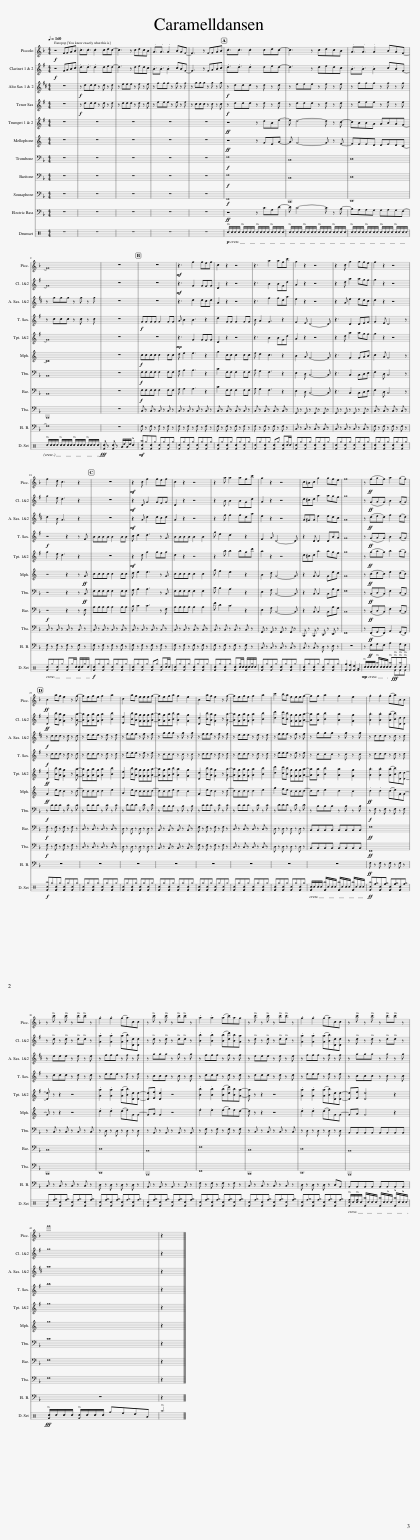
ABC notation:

X:1
%%score 1 2 3 4 5 6 7 8 9 10 ( 11 12 )
L:1/8
Q:1/4=160
M:4/4
I:linebreak $
K:F
V:1 treble transpose=12
V:2 treble transpose=-2
V:3 treble transpose=-9
V:4 treble transpose=-14
V:5 treble transpose=-2
V:6 treble transpose=-7
V:7 bass
V:8 bass
V:9 bass
V:10 bass transpose=-12
V:11 perc
K:none
V:12 perc
K:none
V:1
!f! z4 FGAB | .c3/2.c3/2 .c2 cdc- | c3 z cdcB | .A3/2.A3/2 .A2 BAF- | F3 z FGAB | %5
 .c3/2.c3/2 .c2 cdc- | c3 z cdcB | .A3/2.A3/2 .A2 BAF- |$ F8 | z8 | %10
 z8 |!mf! z3 f2 fef | c2 z2 z4 | z3 a2 afc' | g2 z2 z4 | %15
 z2 c g2 gfe | f2 z2 z4 |$ f2 d c3 z2 | z8 |!mf! z2 c f2 fef | %20
 c2 z2 z4 | z2 a a2 afc' | g2 z2 z4 | c=Bc g2 gfe | f8 | %25
 z!ff! (fgf) a2 (gf) |$!ff! c2 ag f2 z g- | gfgf g2 a2 | d2 ag fffg- | gfga g2 f2 | %30
 c2 ag f2 z g- | gfgf g2 a2 | c'2 ba fffg- | gg a2 g2 f2 | .g2 .g2 (ga)cc |$ %35
 z !>!c' z !>!c' z !>!c'!>!c' z | .g2 .g2 (ga)cc | z !>!c' z !>!c' z !>!c'!>!c' z | .a2 .a2 (ac')ag | z !>!c' z !>!c' z !>!c'!>!c' z | %40
 .g2 .g2 (ga)cc | z !>!c' z !>!c' z !>!c'!>!c' z |$ f'8 | z2 |] %44
V:2
[K:G]!f! z4 GABc | .d3/2.d3/2 .d2 ded- | d3 z dedc | .B3/2.B3/2 .B2 cBG- | G3 z GABc | %5
 .d3/2.d3/2 .d2 ded- | d3 z dedc | .B3/2.B3/2 .B2 cBG- |$ G8 | z8 | %10
 z8 |!mf! z3 G2 GFG | D2 z2 z4 | z3 B2 BGd | A2 z2 z4 | %15
 z2 d a2 agf | g2 z2 z4 |$ g2 e d3 z2 | z8 |!mf! z2 D G2 GFG | %20
 D2 z2 z4 | z2 B B2 BGd | A2 z2 z4 | d^cd a2 agf | g8 | %25
 z!ff! (GAG) B2 (AG) |$!ff! [Dd]2 [Bb][Aa] [Gg]2 z [Aa]- | [Aa][Gg][Aa][Gg] [Aa]2 [Bb]2 | [Ee]2 [Bb][Aa] [Gg][Gg][Gg][Aa]- | [Aa][Gg][Aa][Bb] [Aa]2 [Gg]2 | %30
 [Dd]2 [Bb][Aa] [Gg]2 z [Aa]- | [Aa][Gg][Aa][Gg] [Aa]2 [Bb]2 | [dd']2 [cc'][Bb] [Gg][Gg][Gg][Aa]- | [Aa][Aa] [Bb]2 [Aa]2 [Gg]2 | .[Aa]2 .[Aa]2 ([Aa][Bb])[Dd][Dd] |$ %35
 z !>!d z !>!d z !>!d!>!d z | .[Aa]2 .[Aa]2 ([Aa][Bb])[Dd][Dd] | z !>!d z !>!d z !>!d!>!d z | .[Bb]2 .[Bb]2 ([Bb][dd'])[Bb][Aa] | z !>!d z !>!d z !>!d!>!d z | %40
 .[Aa]2 .[Aa]2 ([Aa][Bb])[Dd][Dd] | z !>!d z !>!d z !>!d!>!d z |$ g8 | z2 |] %44
V:3
[K:D] z8 |!f! z ddd z d z d | z eee z e z e | z fff z f z f | z ggg z g z g | %5
!f! z ddd z d z d | z eee z e z e | z fff z f z f |$ z ggg z g z g | z8 | %10
 z8 | z3 d2 dcd | A2 z2 z4 | z3 f2 fda | e2 z2 z4 | %15
 z2 A e2 edc | d2 z2 z4 |$ d2 B A3 z2 | z8 |!mf! z2 A d2 dcd | %20
 A2 z2 z4 | z2 f f2 fda | e2 z2 z4 | A^GA e2 edc | A8 | %25
 z!ff! (ded) f2 (ed) |$!f! z ddd z d z d | z eee z e z e | z fff z f z f | z ggg z g z g | %30
 z fff z f z f | z eee z e z e | z fff z f z f | z ggg z g z g | z ddd z d z d |$ %35
 z eee z e z e | z fff z f z f | z ggg z g z g | z fff z f z f | z eee z e z e | %40
 z fff z f z f | z ggg z g z g |$ a8 | z2 |] %44
V:4
[K:G] z8 |!f! z ddd z d z d | z ddd z d z d | z eee z e z e | z ccc z c z c | %5
!f! z ddd z d z d | z ddd z d z d | z eee z e z e |$ z ccc z c z c | z8 | %10
!f! GGGG G2 GG | A B2 B3 z2 | d2 GG G2 GG | B A2 G3 z2 | F2 E D4- D | %15
 z3 D2 DEF | G2 E D4 z |$!f! z4 z2 z F | BBBB B2 BB | c d2 d3 z G | %20
 BBBB B2 B2 | g e2 d3 z2 | F2 A D4- D | z2 D D2 DBA | G8 | %25
 z!ff! (GAG) B2 (AG) |$!f! z ddd z d z d | z ddd z d z d | z eee z e z e | z ccc z c z c | %30
 z ddd z d z d | z ddd z d z d | z eee z e z e | z ccc z c z c | z ddd z d z d |$ %35
 z ddd z d z d | z eee z e z e | z ccc z c z c | z ddd z d z d | z ddd z d z d | %40
 z eee z e z e | z ccc z c z c |$ b8 | z2 |] %44
V:5
[K:G] z8 | z8 | z8 | z8 | z8 | %5
!ff! z4 z dBe- | e d4- d z c- | cBBA ABAG- |$ G8 | z8 | %10
 z8 |!mp! z3 G2 GFG | D2 z2 z4 | z3 B2 BGd | A2 z2 z4 | %15
 z2 d a2 agf | g2 z2 z4 |$ g2 e d3 z2 | z8 |!mf! z2 d g2 gfg | %20
 d2 z2 z4 | z2 b b2 bgd' | a2 z2 z4 | d^cd a2 agf | g8 | %25
 z!ff! (gag) b2 (ag) |$!ff! [Dd]2 [Bb][Aa] [Gg]2 z [Aa]- | [Aa][Gg][Aa][Gg] [Aa]2 [Bb]2 | [Ee]2 [Bb][Aa] [Gg][Gg][Gg][Aa]- | [Aa][Gg][Aa][Bb] [Aa]2 [Gg]2 | %30
 [Dd]2 [Bb][Aa] [Gg]2 z [Aa]- | [Aa][Gg][Aa][Gg] [Aa]2 [Bb]2 | [dd']2 [cc'][Bb] [Gg][Gg][Gg][Aa]- | [Aa][Aa] [Bb]2 [Aa]2 [Gg]2 | .[Aa]2 .[Aa]2 ([Aa][Bb])[Dd][Dd]- |$ %35
 [Dd] z z2 z4 | .[Aa]2 .[Aa]2 ([Aa][Bb])[Dd][Dd]- | [Dd][Ee] [Dd]2 z4 | .[Bb]2 .[Bb]2 ([Bb][dd'])[Bb][Aa]- | [Aa] z z2 z4 | %40
 .[Aa]2 .[Aa]2 ([Aa][Bb])[Dd][Dd]- | [Dd][Ee] [Dd]4 z2 |$ g8 | z2 |] %44
V:6
[K:C] z8 | z8 | z8 | z8 | z8 | %5
!ff! z4 z GEA- | A G4- G z F- | FEED DEDC- |$ C8 | z8 | %10
!f! cccc c2 cc | d e2 e3 z2 | g2 cc c2 cc | e d2 c3 z2 | B2 A G4- G | %15
 z3 G2 GAB | c2 A G4 z |$ z4 z2 z!ff! G | cccc c2 cc | d e2 e3 z G | %20
 cccc c2 c2 | g f2 e3 z2 | B2 d G4- G | z2 G G2 Ged | G8 | %25
 z!ff! (cdc) e2 (dc) |$!ff! G2 ed c2 z d- | dcdc d2 e2 | A2 ed cccd- | dcde d2 c2 | %30
 G2 ed c2 z d- | dcdc d2 e2 | g2 fe cccd- | dd e2 d2 c2 |!ff! .d2 .d2 (de)GG- |$ %35
 G z z2 z4 | .d2 .d2 (de)GG- | GA G2 z4 | .e2 .e2 (eg)ed- | d z z2 z4 | %40
 .d2 .d2 (de)GG- | GA G4 z2 |$ g8 | z2 |] %44
V:7
 z8 | z8 | z8 | z8 | z8 | %5
!f! F,8 | C,8 | D,8 |$ B,,8 | z8 | %10
!f! F,F,F,F, F,2 F,F, | G, A,2 A,3 z2 | C2 F,F, F,2 F,F, | A, G,2 F,3 z2 | E,2 D, C,4- C, | %15
 z3 C,2 C,D,E, | F,2 D, C,4 z |$ z4 z2 z!ff! C, | F,F,F,F, F,2 F,F, | G, A,2 A,3 z C, | %20
 F,F,F,F, F,2 F,2 | C B,2 A,3 z2 | E,2 G, C,4- C, | z2 C, C,2 C,A,G, | F,8 | %25
 z!ff! (C,D,C,) F,2 (D,C,) |$!f! z CCC z C z C | z CCC z C z C | z DDD z D z D | z B,B,B, z B, z B, | %30
 z CCC z C z C | z CCC z C z C | z DDD z D z D | z B,B,B, z B, z B, |!f! z F, z F, z F, z F, |$ %35
 z C, z C, z C, z C, | z D, z D, z D, z D, | z B,, z B,, z B,, z B,, | z F, z F, z F, z F, | z C, z C, z C, z C, | %40
 z D, z D, z D, z D, | B,,B,,B,,B,, B,,B,,B,,B,, |$ C8 | z2 |] %44
V:8
 z8 | z8 | z8 | z8 | z8 | %5
!f! F,8 | C,8 | D,8 |$ B,,8 | z8 | %10
!f! F,F,F,F, F,2 F,F, | G, A,2 A,3 z2 | C2 F,F, F,2 F,F, | A, G,2 F,3 z2 | E,2 D, C,4- C, | %15
 z3 C,2 C,D,E, | F,2 D, C,4 z |$!f! z4 z2 z E, | A,A,A,A, A,2 A,A, | B, C2 C3 z F, | %20
 A,A,A,A, A,2 A,2 | F D2 C3 z2 | E,2 G, C,4- C, | z2 C, C,2 C,A,G, | C,8 | %25
 z!ff! (C,D,C,) F,2 (D,C,) |$!f! F, z F, z F, z F, z | C, z C, z C, z C, z | D, z D, z D, z D, z | B,, z B,, z B,, z B,, z | %30
 F, z F, z F, z F, z | C, z C, z C, z C, z | D, z D, z D, z D, z | B,,B,,B,,B,, B,,B,,B,,B,, |!ff! F,8 |$ %35
 C,8 | D,8 | B,,8 | F,8 | C,8 | %40
 D,8 | B,,8 |$ F,8 | z2 |] %44
V:9
 z8 | z8 | z8 | z8 | z8 | %5
!f! F,,8 | C,,8 | D,,8 |$ B,,,8 | z8 | %10
 C, z C, z C, z C, z | C, z C, z C, z C, z | C, z C, z C, z C, z | C, z C, z C, z C, z | G,, z G,, z G,, z G,, z | %15
 G,, z G,, z G,, z G,, z | C, z C, z C, z C, z |$ C, z C, z C, z C, z | C, z C, z C, z C, z | C, z C, z C, z C, z | %20
 C, z C, z C, z C, z | C, z C, z C, z C, z | G,, z G,, z G,, z G,, z | C,, z C,, z D,, z E,, z | F,,8 | %25
 z!ff! (F,,G,,F,,) A,,2 (G,,F,,) |$!f! F, z F, z F, z F, z | C, z C, z C, z C, z | D, z D, z D, z D, z | B,, z B,, z B,, z B,, z | %30
 F, z F, z F, z F, z | C, z C, z C, z C, z | D, z D, z D, z D, z | B,,B,,B,,B,, B,,B,,B,,B,, |!ff! F,,8 |$ %35
 C,,8 | D,,8 | B,,,8 | F,,8 | C,,8 | %40
 D,,8 | B,,,8 |$ F,8 | z2 |] %44
V:10
 z8 | z8 | z8 | z8 | z8 | %5
!ff! z4 z CA,D- | D C4- C z B,- | B,A,A,G, G,A,G,F,- |$ F,8 | z8 | %10
 F, z F, z F, z F, z | F, z F, z F, z F, z | F, z F, z F, z F, z | F, z F, z F, z F, z | C, z C, z C, z C, z | %15
 C, z C, z C, z C, z | F, z F, z F, z F, z |$ F, z F, z F, z F, z | F, z F, z F, z F, z | F, z F, z F, z F, z | %20
 F, z F, z F, z F, z | F, z F, z F, z F, z | C, z C, z C, z C, z | C, z C, z D, z E, z | z8 | %25
 z!ff! F,G,F, A,2 G,F, |$ z8 | z8 | z8 | z8 | %30
 z8 | z8 | z8 | z8 |!ff! F, z F, z F, z F, z |$ %35
 C, z C, z C, z C, z | D, z D, z D, z D, z | B,, z B,, z B,, z B,, z | F, z F, z F, z F, z | C, z C, z C, z C, z | %40
 D, z D, z D, z D,B,, | B,,B,,B,,B,, B,,B,,B,,B,, |$ z8 | z2 |] %44
V:11
[K:C] z8 | z8 | z8 | z8 | z8 | %5
!p! !>!c/c/c/c/ !>!c/c/c/c/ !>!c/c/c/c/ !>!c/c/c/c/ | !>!c/c/c/c/ !>!c/c/c/c/ !>!c/c/c/c/ !>!c/c/c/c/ | !>!c/c/c/c/ !>!c/c/c/c/ !>!c/c/c/c/ !>!c/c/c/c/ |$ !>!c/c/c/c/ !>!c/c/c/c/ !>!c/c/c/c/ !>!c/c/c/c/ |!fff! [Fc] z [Fc] z A/d/A/d/ !^!c2 | %10
!mf! [Fc^a]^g[Fc]^g [Fc]^g[Fc]^g | [Fc]^g[Fc]^g [Fc]^g[Fc]^g | [Fc]^g[Fc]^g [Fc]^g[Fc]^g | [Fc]^g[Fc]^g [Fc]^g [Fc][c^g]/c/ | [Fc]^g[Fc]^g [Fc]^g[Fc]^g | %15
 [Fc]^g[Fc]^g [Fc]^g[Fc]^g | [Fc]^g[Fc]^g [Fc]^g[Fc]^g |$ [Fc]^g[Fc]^g [Fc]^g/c/ [Fc]/c/^g/c/ |!f! [Fc]^g[Fc]^g [Fc]^g[Fc]^g | [Fc]^g[Fc]^g [Fc]^g [Fc][c^g]/c/ | %20
 [Fc]^g[Fc]^g [Fc]^g[Fc]^g | [Fc]^g[Fc]^g [Fc][c^g]/c/ [Fc]/c/[c^g]/c/ | [Fc]^g[Fc]^g [Fc]^g[Fc]^g | [Fc]^g[Fc]^g [Fc]^g[Fc]^g | [Ff]2 [Fe]2 [Fd]2 [FA]2 | %25
!mp! !>!c/c/c/c/ !>![c^a]/c/c/c/ !>![c^a]!fff!!>!c!>![c^a]!>!c |$!f! [Fc^a]^g[Fc]^g [Fc]^g[Fc]^g | [Fc]^g[Fc]^g [Fc]^g[Fc]^g | [Fc]^g[Fc]^g [Fc]^g[Fc]^g | [Fc]^g[Fc]^g [Fc]^g[Fc]^g | %30
 [Fc]^g[Fc]^g [Fc]^g[Fc]^g | [Fc]^g[Fc]^g [Fc]^g[Fc]^g | [Fc]^g[Fc]^g [Fc]^g[Fc]^g | [Fc]/c/c/c/ [F^a]/c/c/c/ [F^a]/c/c/c/ [F^a]/c/c/c/ |!ff! [Fc^a][f^g][Fc][f^g] [Fc][f^g][Fc][f^g] |$ %35
 [Fc][f^g][Fc][f^g] [Fc][f^g][Fc][f^g] | [Fc][f^g][Fc][f^g] [Fc][f^g][Fc][f^g] | [Fc][f^g][Fc][f^g] [Fc][f^g][Fc][f^g] | [Fc][f^g][Fc][f^g] [Fc][f^g][Fc][f^g] | [Fc][f^g][Fc][f^g] [Fc][f^g][Fc][f^g] | %40
 [Fc][f^g][Fc][f^g] [Fc][f^g][Fc][f^g] | !>![Fcf]/c/!>![cf]/c/ [F^a]/c/c/c/ [F^a]/c/!^!c/c/ !^![F^a]/c/!^!c/c/ |$!fff! !>![Fc]/c/c/c/ !>![Fc]/c/c/c/ fedA | !>!^a2 |] %44
V:12
[K:C] x8 | x8 | x8 | x8 | x8 | %5
 x8 | x8 | x8 |$ x8 | x8 | %10
 x8 | x8 | x8 | x8 | x8 | %15
 x8 | x8 |$ x8 | x8 | x8 | %20
 x8 | x8 | x8 | x8 | x8 | %25
 x5 !>!F!>!F!>!F |$ x8 | x8 | x8 | x8 | %30
 x8 | x8 | x8 | x8 | x8 |$ %35
 x8 | x8 | x8 | x8 | x8 | %40
 x8 | x8 |$ x8 | x2 |] %44
